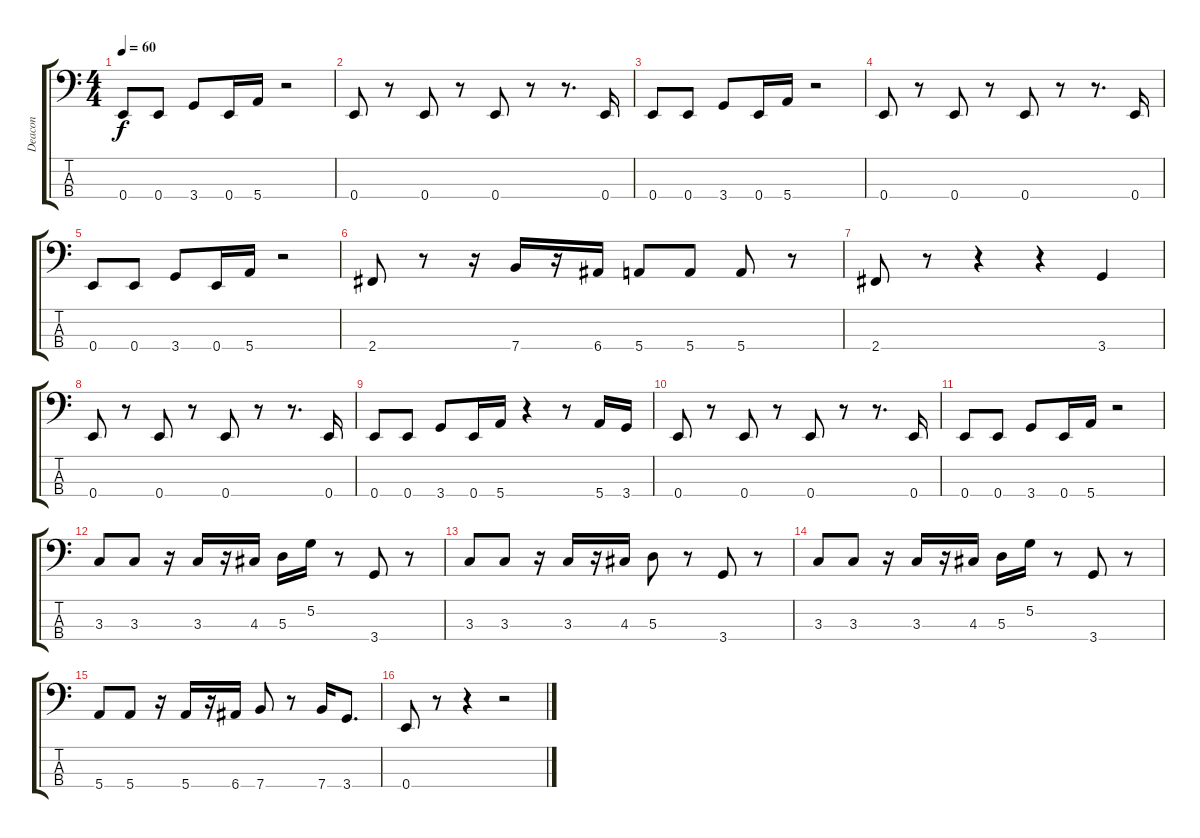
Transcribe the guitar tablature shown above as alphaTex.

\track ("Deacon" "Deacon") {instrument electricbassfinger}
\staff {score tabs}
\tuning (G2 D2 A1 E1) {hide}
\ts (4 4)
\tempo 60
\clef f4
\ks c
0.4.8{dy f} 0.4.8 3.4.8 0.4.16 5.4.16 r.2 |
0.4.8 r.8 0.4.8 r.8 0.4.8 r.8 r.8{d} 0.4.16 |
0.4.8 0.4.8 3.4.8 0.4.16 5.4.16 r.2 |
0.4.8 r.8 0.4.8 r.8 0.4.8 r.8 r.8{d} 0.4.16 |
0.4.8 0.4.8 3.4.8 0.4.16 5.4.16 r.2 |
2.4.8 r.8 r.16 7.4.16 r.16 6.4.16 5.4.8 5.4.8 5.4.8 r.8 |
2.4.8 r.8 r.4 r.4 3.4.4 |
0.4.8 r.8 0.4.8 r.8 0.4.8 r.8 r.8{d} 0.4.16 |
0.4.8 0.4.8 3.4.8 0.4.16 5.4.16 r.4 r.8 5.4.16 3.4.16 |
0.4.8 r.8 0.4.8 r.8 0.4.8 r.8 r.8{d} 0.4.16 |
0.4.8 0.4.8 3.4.8 0.4.16 5.4.16 r.2 |
3.3.8 3.3.8 r.16 3.3.16 r.16 4.3.16 5.3.16 5.2.16 r.8 3.4.8 r.8 |
3.3.8 3.3.8 r.16 3.3.16 r.16 4.3.16 5.3.8 r.8 3.4.8 r.8 |
3.3.8 3.3.8 r.16 3.3.16 r.16 4.3.16 5.3.16 5.2.16 r.8 3.4.8 r.8 |
5.4.8 5.4.8 r.16 5.4.16 r.16 6.4.16 7.4.8 r.8 7.4.16 3.4.8{d} |
0.4.8 r.8 r.4 r.2
